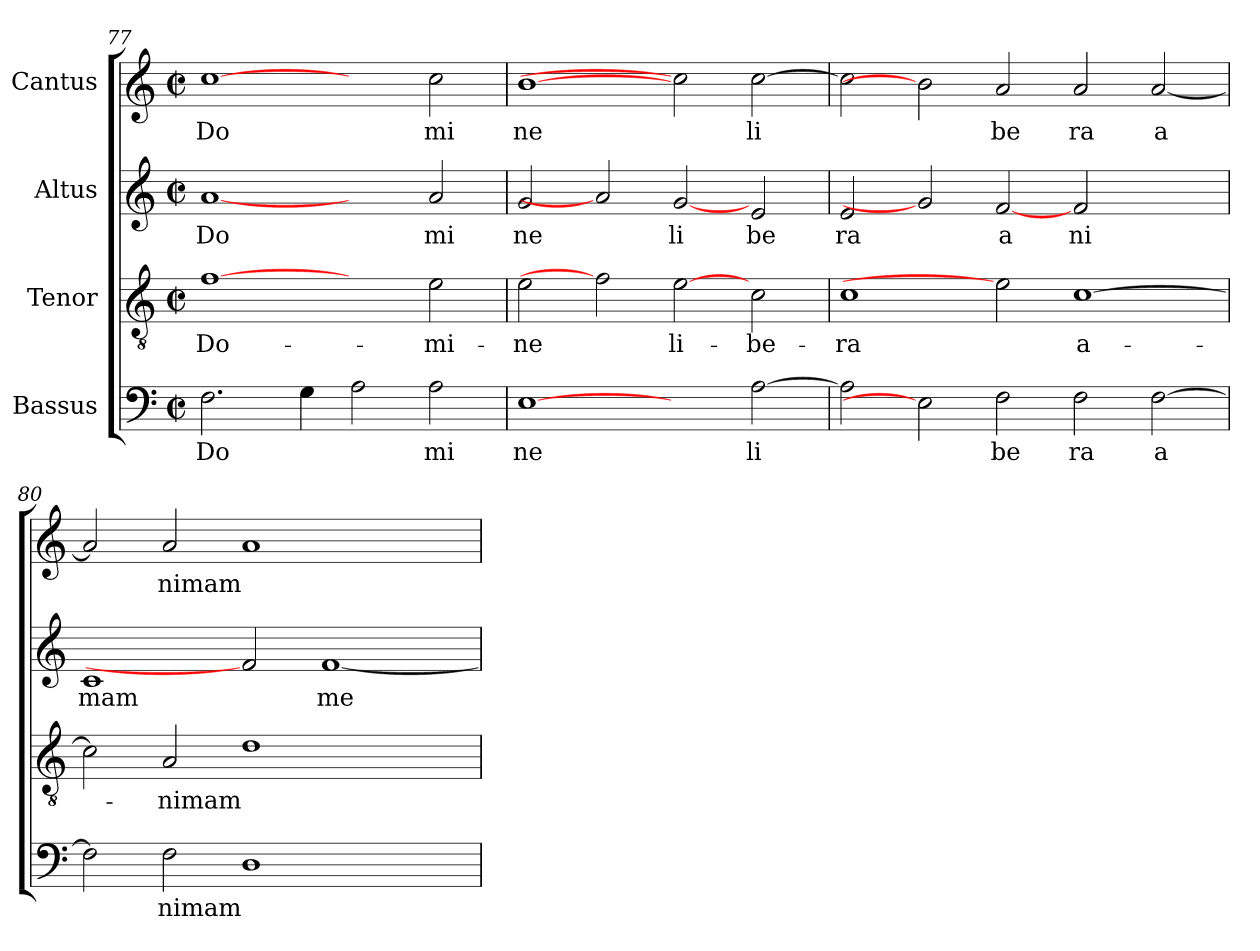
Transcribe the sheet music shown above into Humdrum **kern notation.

**kern	**text	**kern	**text	**kern	**text	**kern	**text
*part4	*part4	*part3	*part3	*part2	*part2	*part1	*part1
*staff4	*staff4	*staff3	*staff3	*staff2	*staff2	*staff1	*staff1
*I"Bassus	*	*I"Tenor	*	*I"Altus	*	*I"Cantus	*
*clefF4	*	*clefGv2	*	*clefG2	*	*clefG2	*
*M2/2	*	*M2/2	*	*M2/2	*	*M2/2	*
*met(c|)	*	*met(c|)	*	*met(c|)	*	*met(c|)	*
=77	=77	=77	=77	=77	=77	=77	=77
!	!LO:LY:b	!	!LO:LY:b:cj	!	!LO:LY:b:cj	!	!LO:LY:b:cj
2.F\	Do	[1f	Do-	[1a	Do	[1cc	Do
4G\	.	.	.	.	.	.	.
2A\	.	2ryy	.	2ryy	.	2ryy	.
!	!LO:LY:b:cj	!	!LO:LY:b:cj	!	!LO:LY:b:cj	!	!LO:LY:b:cj
2A\	mi	2e\	-mi-	2a/	mi	2cc\	mi
=78	=78	=78	=78	=78	=78	=78	=78
!	!LO:LY:b:cj	!	!LO:LY:b:cj	!	!LO:LY:b:cj	!	!LO:LY:b:cj
[1E	ne	2e\	-ne	2g/	ne	[1b	ne
.	.	2f]	.	2a]	.	.	.
!	!	!	!LO:LY:b:cj	!	!LO:LY:b:cj	!	!
2ryy	.	[2e	li-	[2g	li	2cc]	.
!	!LO:LY:b:cj	!	!LO:LY:b:cj	!	!LO:LY:b:cj	!	!LO:LY:b:cj
[>2A\	li	2c\	-be-	2e/	be	[>2cc\	li
=79	=79	=79	=79	=79	=79	=79	=79
!	!	!	!LO:LY:b:cj	!	!LO:LY:b:cj	!	!
2A\]	.	1c	-ra	2e/	ra	2cc\]	.
2E]	.	.	.	2g]	.	2b]	.
!	!LO:LY:b:cj	!	!	!	!LO:LY:b:cj	!	!LO:LY:b:cj
2F\	be	2e]	.	[2f	a	2a/	be
!	!LO:LY:b:cj	!	!LO:LY:b:rj	!	!LO:LY:b:cj	!	!LO:LY:b:cj
2F\	ra	[>1c	a-	2f/	ni	2a/	ra
!	!LO:LY:b:cj	!	!	!	!	!	!LO:LY:b:cj
[>2F\	a	.	.	2ryy	.	[<2a/	a
=80	=80	=80	=80	=80	=80	=80	=80
!	!	!	!	!	!LO:LY:b:cj	!	!
2F\]	.	2c\]	.	1c	mam	2a/]	.
!	!LO:LY:b	!	!LO:LY:b	!	!	!	!LO:LY:b
2F\	nimam	2A/	-nimam	.	.	2a/	nimam
1D	.	1d	.	2f]	.	1a	.
!	!	!	!	!	!LO:LY:b:cj	!	!
.	.	.	.	[<1f	me	.	.
2ryy	.	2ryy	.	.	.	2ryy	.
=	=	=	=	=	=	=	=
*-	*-	*-	*-	*-	*-	*-	*-
